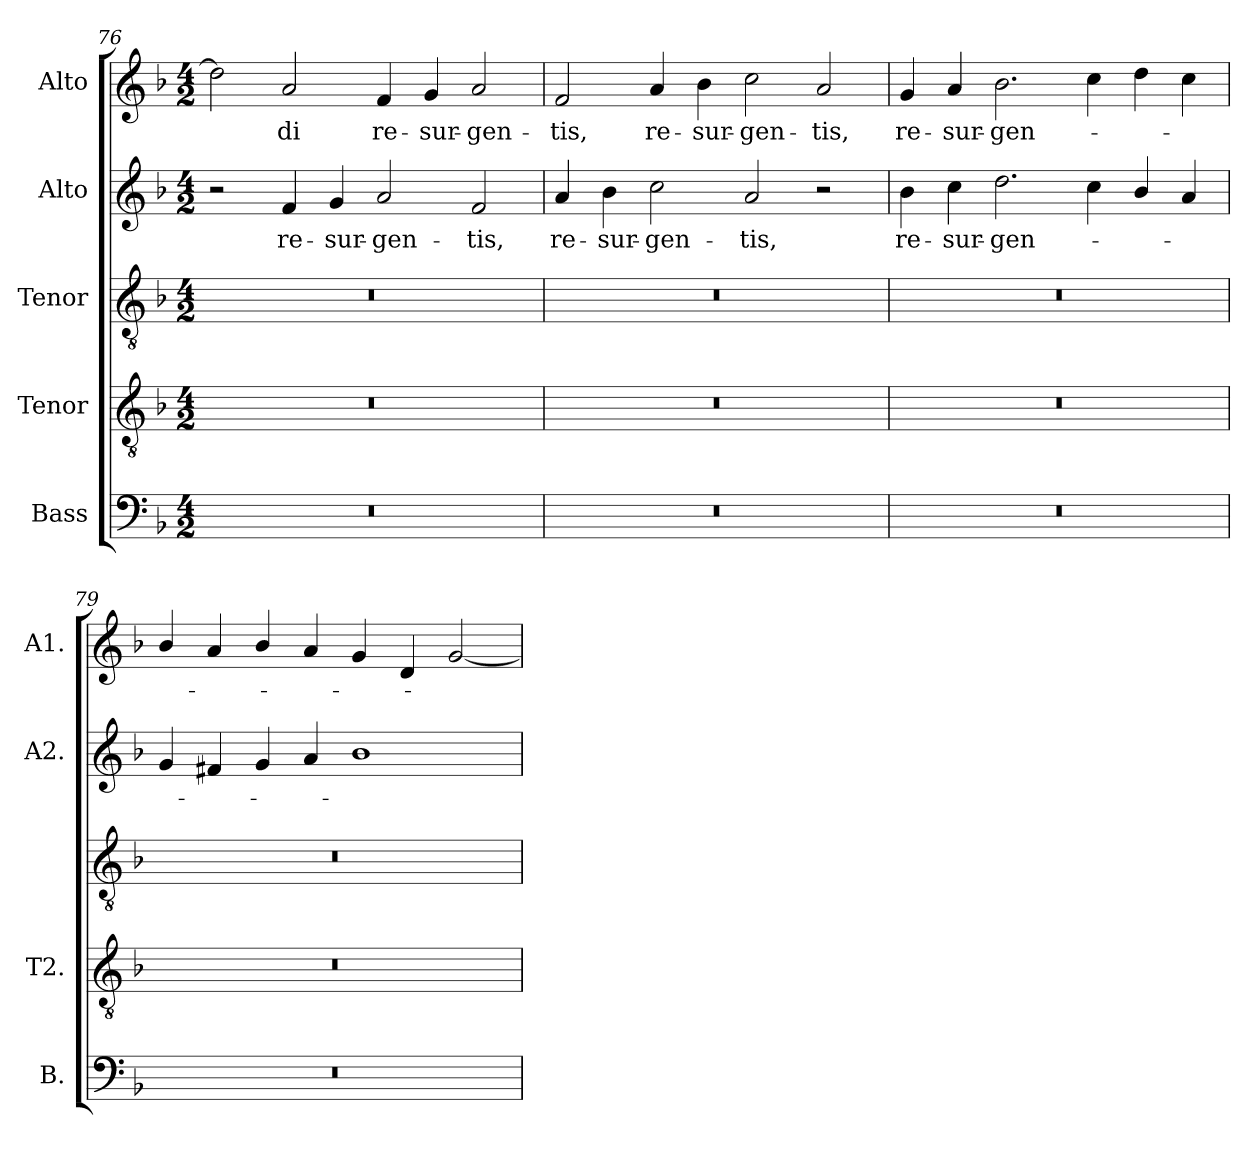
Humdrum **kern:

**kern	**kern	**kern	**kern	**text	**kern	**text
*part5	*part4	*part3	*part2	*part2	*part1	*part1
*staff5	*staff4	*staff3	*staff2	*staff2	*staff1	*staff1
*I"Bass	*I"Tenor	*I"Tenor	*I"Alto	*	*I"Alto	*
*I'B.	*I'T2.	*	*I'A2.	*	*I'A1.	*
*clefF4	*clefGv2	*clefGv2	*clefG2	*	*clefG2	*
*	*ITrd7c12	*ITrd7c12	*	*	*	*
*k[b-]	*k[b-]	*k[b-]	*k[b-]	*	*k[b-]	*
*F:	*F:	*F:	*F:	*	*F:	*
*M4/2	*M4/2	*M4/2	*M4/2	*	*M4/2	*
=76	=76	=76	=76	=76	=76	=76
!LO:N:vis=1	!LO:N:vis=1	!LO:N:vis=1	!	!	!	!
0r	0r	0r	2r	.	2ddi\]	.
!	!	!	!	!LO:LY:b:color=#000000	!	!
!	!	!	!	!	!	!LO:LY:b:color=#000000
.	.	.	4fi/	re-	2ai/	-di
!	!	!	!	!LO:LY:b:color=#000000	!	!
.	.	.	4gi/	-sur-	.	.
!	!	!	!	!LO:LY:b:color=#000000	!	!
!	!	!	!	!	!	!LO:LY:b:color=#000000
.	.	.	2ai/	-gen-	4fi/	re-
!	!	!	!	!	!	!LO:LY:b:color=#000000
.	.	.	.	.	4gi/	-sur-
!	!	!	!	!LO:LY:b:color=#000000	!	!
!	!	!	!	!	!	!LO:LY:b:color=#000000
.	.	.	2fi/	-tis,	2ai/	-gen-
=77	=77	=77	=77	=77	=77	=77
!LO:N:vis=1	!LO:N:vis=1	!LO:N:vis=1	!	!	!	!
!	!	!	!	!LO:LY:b:color=#000000	!	!
!	!	!	!	!	!	!LO:LY:b:color=#000000
0r	0r	0r	4ai/	re-	2fi/	-tis,
!	!	!	!	!LO:LY:b:color=#000000	!	!
.	.	.	4b-i\	-sur-	.	.
!	!	!	!	!LO:LY:b:color=#000000	!	!
!	!	!	!	!	!	!LO:LY:b:color=#000000
.	.	.	2cci\	-gen-	4ai/	re-
!	!	!	!	!	!	!LO:LY:b:color=#000000
.	.	.	.	.	4b-i\	-sur-
!	!	!	!	!LO:LY:b:color=#000000	!	!
!	!	!	!	!	!	!LO:LY:b:color=#000000
.	.	.	2ai/	-tis,	2cci\	-gen-
!	!	!	!	!	!	!LO:LY:b:color=#000000
.	.	.	2r	.	2ai/	-tis,
!!LO:LB:g=z
=78	=78	=78	=78	=78	=78	=78
!LO:N:vis=1	!LO:N:vis=1	!LO:N:vis=1	!	!	!	!
!	!	!	!	!LO:LY:b:color=#000000	!	!
!	!	!	!	!	!	!LO:LY:b:color=#000000
0r	0r	0r	4b-i\	re-	4gi/	re-
!	!	!	!	!LO:LY:b:color=#000000	!	!
!	!	!	!	!	!	!LO:LY:b:color=#000000
.	.	.	4cci\	-sur-	4ai/	-sur-
!	!	!	!	!LO:LY:b:color=#000000	!	!
!	!	!	!	!	!	!LO:LY:b:color=#000000
.	.	.	2.ddi\	-gen-	2.b-i\	-gen-
.	.	.	4cci\	.	4cci\	.
.	.	.	4b-i/	.	4ddi\	.
.	.	.	4ai/	.	4cci\	.
=79	=79	=79	=79	=79	=79	=79
!LO:N:vis=1	!LO:N:vis=1	!LO:N:vis=1	!	!	!	!
0r	0r	0r	4gi/	.	4b-i/	.
.	.	.	4f#Xi/	.	4ai/	.
.	.	.	4gi/	.	4b-i/	.
.	.	.	4ai/	.	4ai/	.
.	.	.	1b-i	.	4gi/	.
.	.	.	.	.	4di/	.
.	.	.	.	.	[2gi/	.
=	=	=	=	=	=	=
*-	*-	*-	*-	*-	*-	*-
